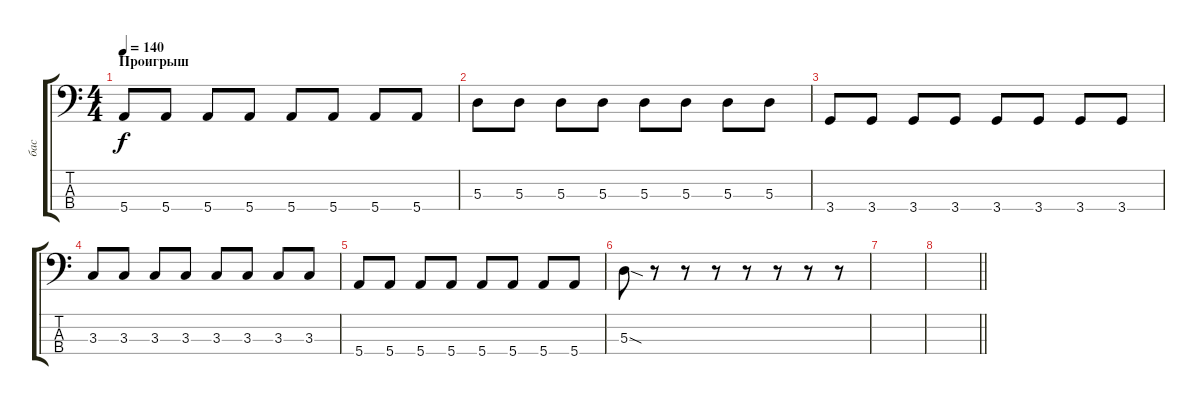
\track ("бас" "бас") {instrument fretlessbass}
\staff {score tabs}
\tuning (G2 D2 A1 E1) {hide}
\ts (4 4)
\section ("" "Проигрыш")
\tempo 140
\clef f4
\ks c
5.4.8{dy f} 5.4.8 5.4.8 5.4.8 5.4.8 5.4.8 5.4.8 5.4.8 |
5.3.8 5.3.8 5.3.8 5.3.8 5.3.8 5.3.8 5.3.8 5.3.8 |
3.4.8 3.4.8 3.4.8 3.4.8 3.4.8 3.4.8 3.4.8 3.4.8 |
3.3.8 3.3.8 3.3.8 3.3.8 3.3.8 3.3.8 3.3.8 3.3.8 |
5.4.8 5.4.8 5.4.8 5.4.8 5.4.8 5.4.8 5.4.8 5.4.8 |
5.3{sod}.8 r.8 r.8 r.8 r.8 r.8 r.8 r.8 |
|
\barLineRight lightlight
